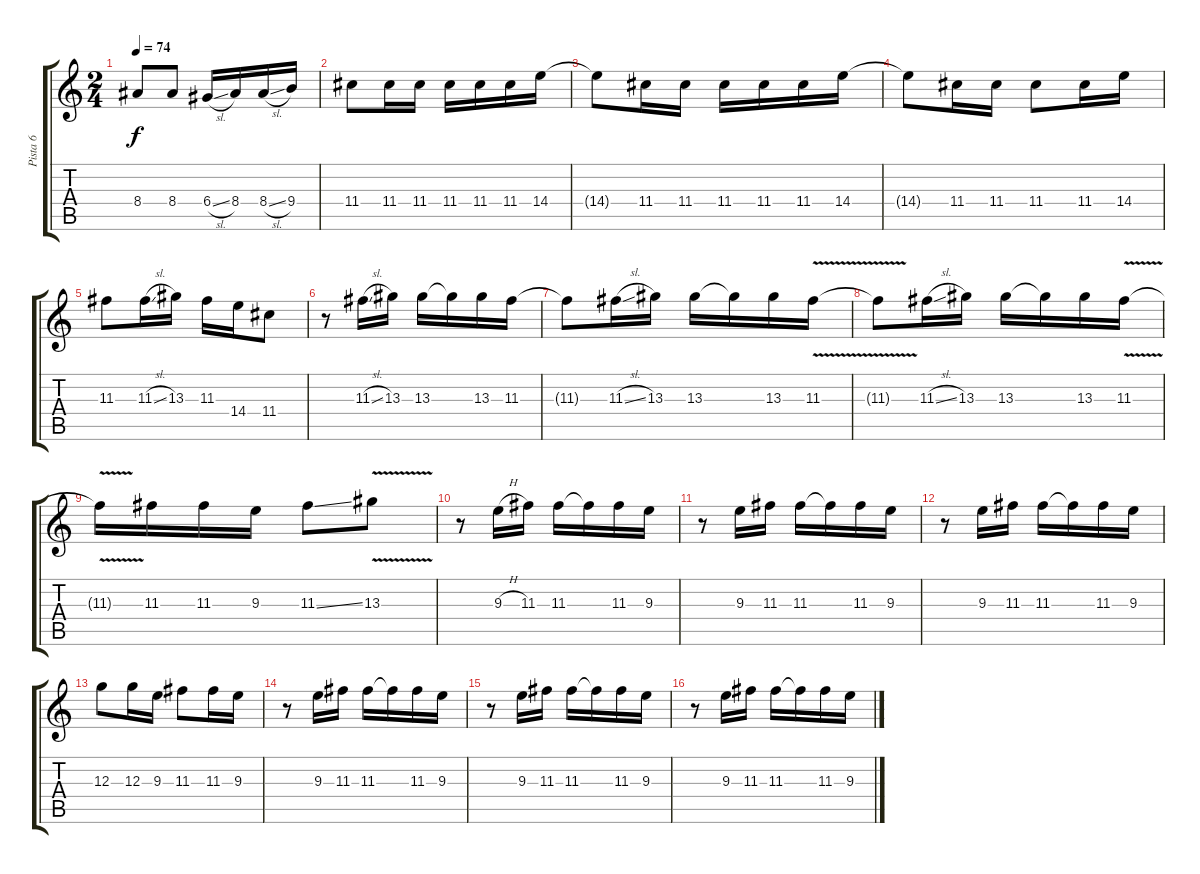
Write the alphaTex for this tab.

\track ("Pista 6" "Pista 6") {instrument electricguitarjazz}
\staff {score tabs}
\tuning (E4 B3 G3 D3 A2 E2) {hide}
\ts (2 4)
\tempo 74
\clef g2
\ks c
8.4.8{dy f} 8.4.8 6.4{sl}.16 8.4.16 8.4{sl}.16 9.4.16 |
11.4.8 11.4.16 11.4.16 11.4.16 11.4.16 11.4.16 14.4.16 |
14.4{t}.8 11.4.16 11.4.16 11.4.16 11.4.16 11.4.16 14.4.16 |
14.4{t}.8 11.4.16 11.4.16 11.4.8 11.4.16 14.4.16 |
11.3.8 11.3{sl}.16 13.3.16 11.3.16 14.4.16 11.4.8 |
r.8 11.3{sl}.16 13.3.16 13.3.16 13.3{t}.16 13.3.16 11.3.16 |
11.3{t}.8 11.3{sl}.16 13.3.16 13.3.16 13.3{t}.16 13.3.16 11.3{v}.16 |
11.3{t}.8 11.3{sl}.16 13.3.16 13.3.16 13.3{t}.16 13.3.16 11.3{v}.16 |
11.3{t}.16 11.3.16 11.3.16 9.3.16 11.3{ss}.8 13.3{v}.8 |
r.8 9.3{h}.16 11.3.16 11.3.16 11.3{t}.16 11.3.16 9.3.16 |
r.8 9.3.16 11.3.16 11.3.16 11.3{t}.16 11.3.16 9.3.16 |
r.8 9.3.16 11.3.16 11.3.16 11.3{t}.16 11.3.16 9.3.16 |
12.3.8 12.3.16 9.3.16 11.3.8 11.3.16 9.3.16 |
r.8 9.3.16 11.3.16 11.3.16 11.3{t}.16 11.3.16 9.3.16 |
r.8 9.3.16 11.3.16 11.3.16 11.3{t}.16 11.3.16 9.3.16 |
r.8 9.3.16 11.3.16 11.3.16 11.3{t}.16 11.3.16 9.3.16
